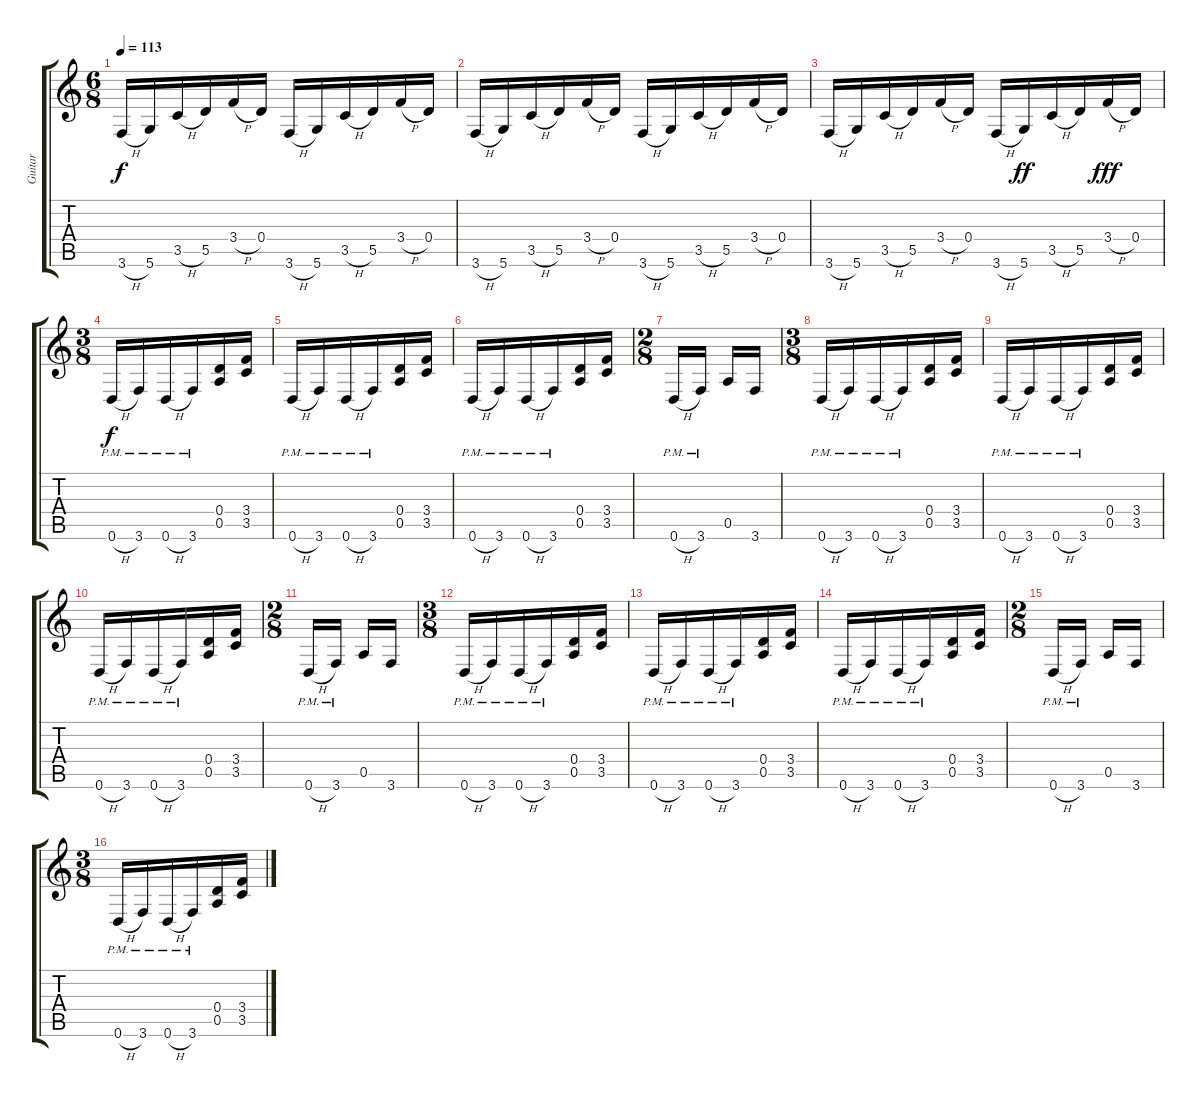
\track ("Guitar" "Guitar") {instrument distortionguitar}
\staff {score tabs}
\tuning (E4 B3 G3 D3 A2 D2) {hide}
\ts (6 8)
\tempo 113
\clef g2
\ks c
3.6{h}.16{dy f} 5.6.16 3.5{h}.16 5.5.16 3.4{h}.16 0.4.16 3.6{h}.16 5.6.16 3.5{h}.16 5.5.16 3.4{h}.16 0.4.16 |
3.6{h}.16 5.6.16 3.5{h}.16 5.5.16 3.4{h}.16 0.4.16 3.6{h}.16 5.6.16 3.5{h}.16 5.5.16 3.4{h}.16 0.4.16 |
3.6{h}.16 5.6.16 3.5{h}.16 5.5.16 3.4{h}.16 0.4.16 3.6{h}.16 5.6.16{dy ff} 3.5{h}.16 5.5.16 3.4{h}.16{dy fff} 0.4.16 |
\ts (3 8)
0.6{h pm}.16{dy f} 3.6{pm}.16 0.6{h pm}.16 3.6{pm}.16 (0.4 0.5).16 (3.4 3.5).16 |
0.6{h pm}.16 3.6{pm}.16 0.6{h pm}.16 3.6{pm}.16 (0.4 0.5).16 (3.4 3.5).16 |
0.6{h pm}.16 3.6{pm}.16 0.6{h pm}.16 3.6{pm}.16 (0.4 0.5).16 (3.4 3.5).16 |
\ts (2 8)
0.6{h pm}.16 3.6{pm}.16 0.5.16 3.6.16 |
\ts (3 8)
0.6{h pm}.16 3.6{pm}.16 0.6{h pm}.16 3.6{pm}.16 (0.4 0.5).16 (3.4 3.5).16 |
0.6{h pm}.16 3.6{pm}.16 0.6{h pm}.16 3.6{pm}.16 (0.4 0.5).16 (3.4 3.5).16 |
0.6{h pm}.16 3.6{pm}.16 0.6{h pm}.16 3.6{pm}.16 (0.4 0.5).16 (3.4 3.5).16 |
\ts (2 8)
0.6{h pm}.16 3.6{pm}.16 0.5.16 3.6.16 |
\ts (3 8)
0.6{h pm}.16 3.6{pm}.16 0.6{h pm}.16 3.6{pm}.16 (0.4 0.5).16 (3.4 3.5).16 |
0.6{h pm}.16 3.6{pm}.16 0.6{h pm}.16 3.6{pm}.16 (0.4 0.5).16 (3.4 3.5).16 |
0.6{h pm}.16 3.6{pm}.16 0.6{h pm}.16 3.6{pm}.16 (0.4 0.5).16 (3.4 3.5).16 |
\ts (2 8)
0.6{h pm}.16 3.6{pm}.16 0.5.16 3.6.16 |
\ts (3 8)
0.6{h pm}.16 3.6{pm}.16 0.6{h pm}.16 3.6{pm}.16 (0.4 0.5).16 (3.4 3.5).16
